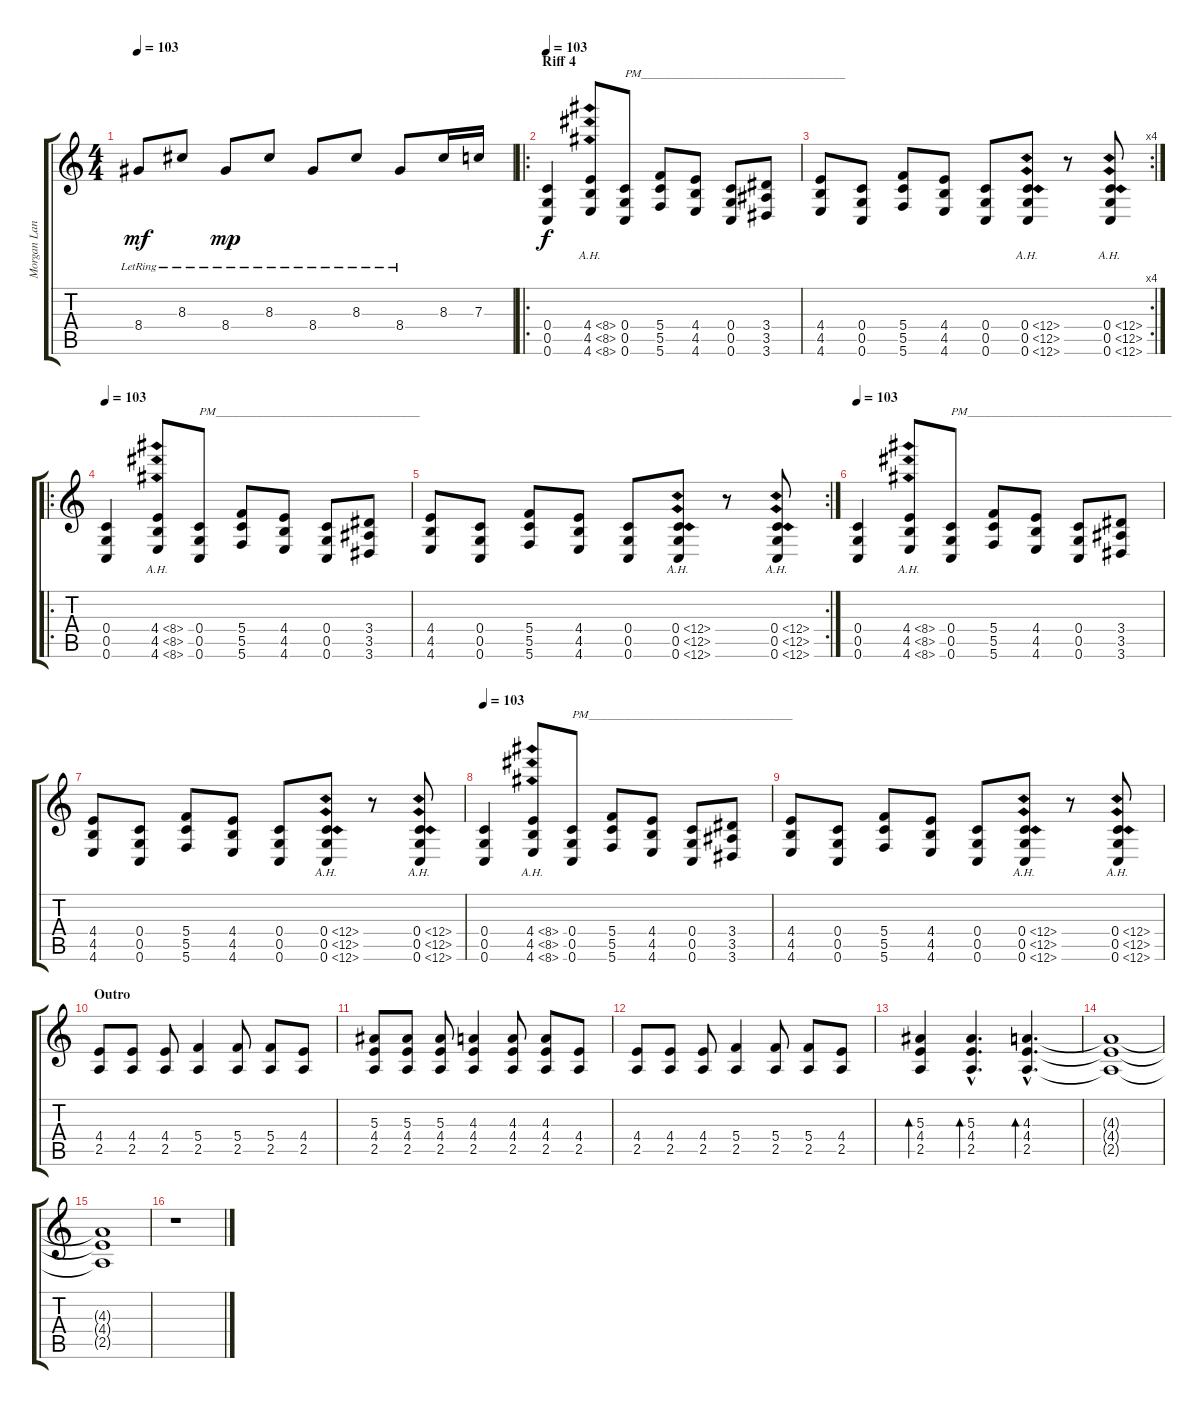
\track ("Morgan Lander - Guitar" "Morgan Lan") {instrument electricguitarjazz}
\staff {score tabs}
\tuning (D4 A3 F3 C3 G2 C2) {hide}
\ts (4 4)
\tempo 103
\clef g2
\ks c
8.4{lr}.8{dy mf} 8.3{lr}.8 8.4{lr}.8{dy mp} 8.3{lr}.8 8.4{lr}.8 8.3{lr}.8 8.4{lr}.8 8.3.16 7.3.16 |
\ro
\section ("" "Riff 4")
\tempo 103
(0.4 0.5 0.6).4{dy f volume 16 balance 12 instrument distortionguitar} (4.4{ah 4} 4.5{ah 4} 4.6{ah 4}).8 (0.4 0.5 0.6).8{txt "PM__________________________________"} (5.4 5.5 5.6).8 (4.4 4.5 4.6).8 (0.4 0.5 0.6).8 (3.4 3.5 3.6).8 |
\rc 4
(4.4 4.5 4.6).8 (0.4 0.5 0.6).8 (5.4 5.5 5.6).8 (4.4 4.5 4.6).8 (0.4 0.5 0.6).8 (0.4{ah 12} 0.5{ah 12} 0.6{ah 12}).8 r.8 (0.4{ah 12} 0.5{ah 12} 0.6{ah 12}).8 |
\ro
\tempo 103
(0.4 0.5 0.6).4{volume 16 balance 12 instrument distortionguitar} (4.4{ah 4} 4.5{ah 4} 4.6{ah 4}).8 (0.4 0.5 0.6).8{txt "PM__________________________________"} (5.4 5.5 5.6).8 (4.4 4.5 4.6).8 (0.4 0.5 0.6).8 (3.4 3.5 3.6).8 |
\rc 2
(4.4 4.5 4.6).8 (0.4 0.5 0.6).8 (5.4 5.5 5.6).8 (4.4 4.5 4.6).8 (0.4 0.5 0.6).8 (0.4{ah 12} 0.5{ah 12} 0.6{ah 12}).8 r.8 (0.4{ah 12} 0.5{ah 12} 0.6{ah 12}).8 |
\tempo 103
(0.4 0.5 0.6).4{volume 16 balance 12 instrument distortionguitar} (4.4{ah 4} 4.5{ah 4} 4.6{ah 4}).8 (0.4 0.5 0.6).8{txt "PM__________________________________"} (5.4 5.5 5.6).8 (4.4 4.5 4.6).8 (0.4 0.5 0.6).8 (3.4 3.5 3.6).8 |
(4.4 4.5 4.6).8 (0.4 0.5 0.6).8 (5.4 5.5 5.6).8 (4.4 4.5 4.6).8 (0.4 0.5 0.6).8 (0.4{ah 12} 0.5{ah 12} 0.6{ah 12}).8 r.8 (0.4{ah 12} 0.5{ah 12} 0.6{ah 12}).8 |
\tempo 103
(0.4 0.5 0.6).4{volume 16 balance 12 instrument distortionguitar} (4.4{ah 4} 4.5{ah 4} 4.6{ah 4}).8 (0.4 0.5 0.6).8{txt "PM__________________________________"} (5.4 5.5 5.6).8 (4.4 4.5 4.6).8 (0.4 0.5 0.6).8 (3.4 3.5 3.6).8 |
(4.4 4.5 4.6).8 (0.4 0.5 0.6).8 (5.4 5.5 5.6).8 (4.4 4.5 4.6).8 (0.4 0.5 0.6).8 (0.4{ah 12} 0.5{ah 12} 0.6{ah 12}).8 r.8 (0.4{ah 12} 0.5{ah 12} 0.6{ah 12}).8 |
\section ("" "Outro")
(4.4 2.5).8{volume 0 balance 13 instrument electricguitarjazz} (4.4 2.5).8{volume 16 balance 13 instrument electricguitarjazz} (4.4 2.5).8 (5.4 2.5).4 (5.4 2.5).8 (5.4 2.5).8 (4.4 2.5).8 |
(5.3 4.4 2.5).8 (5.3 4.4 2.5).8 (5.3 4.4 2.5).8 (4.3 4.4 2.5).4 (4.3 4.4 2.5).8 (4.3 4.4 2.5).8 (4.4 2.5).8 |
(4.4 2.5).8{volume 16 balance 13 instrument electricguitarjazz} (4.4 2.5).8 (4.4 2.5).8 (5.4 2.5).4 (5.4 2.5).8 (5.4 2.5).8 (4.4 2.5).8 |
(5.3 4.4 2.5).4{bd 120} (5.3{hac} 4.4{hac} 2.5{hac}).4{d bd 240} (4.3{hac} 4.4{hac} 2.5{hac}).4{d bd 480} |
(4.3{t} 4.4{t} 2.5{t}).1 |
(4.3{t} 4.4{t} 2.5{t}).1 |
r.1
